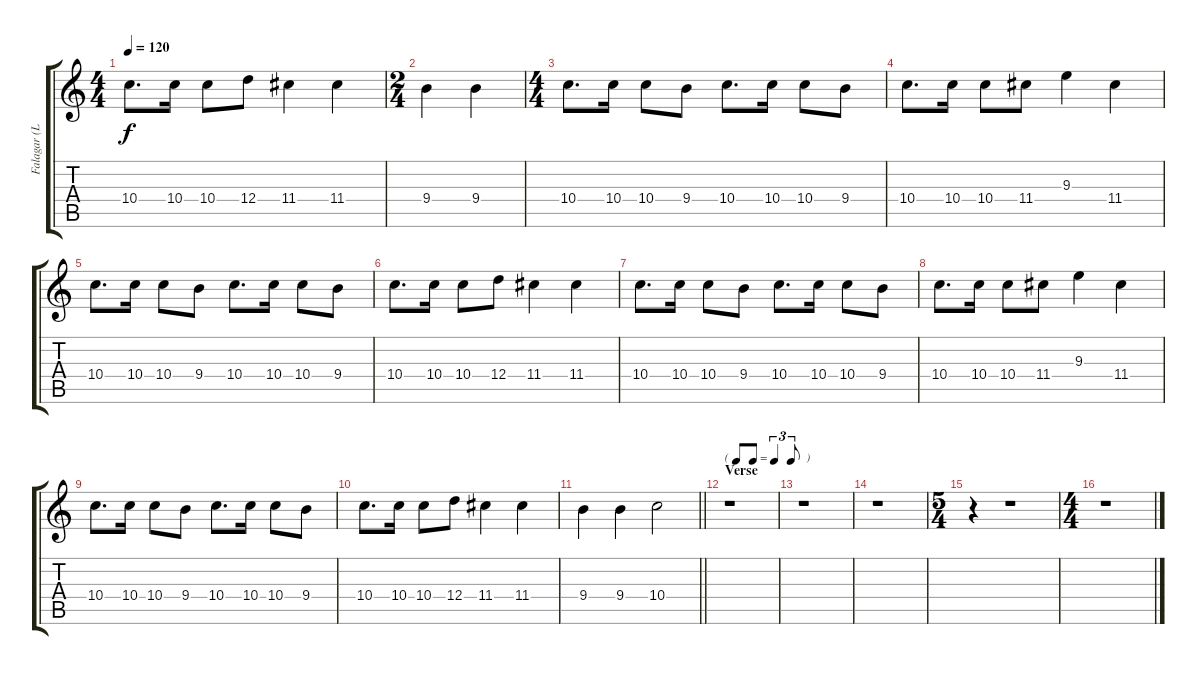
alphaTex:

\track ("Falagar (Lead)" "Falagar (L") {instrument distortionguitar}
\staff {score tabs}
\tuning (E4 B3 G3 D3 A2 E2) {hide}
\ts (4 4)
\tempo 120
\clef g2
\ks c
10.4.8{d dy f} 10.4.16 10.4.8 12.4.8 11.4.4 11.4.4 |
\ts (2 4)
9.4.4 9.4.4 |
\ts (4 4)
10.4.8{d} 10.4.16 10.4.8 9.4.8 10.4.8{d} 10.4.16 10.4.8 9.4.8 |
10.4.8{d} 10.4.16 10.4.8 11.4.8 9.3.4 11.4.4 |
10.4.8{d} 10.4.16 10.4.8 9.4.8 10.4.8{d} 10.4.16 10.4.8 9.4.8 |
10.4.8{d} 10.4.16 10.4.8 12.4.8 11.4.4 11.4.4 |
10.4.8{d} 10.4.16 10.4.8 9.4.8 10.4.8{d} 10.4.16 10.4.8 9.4.8 |
10.4.8{d} 10.4.16 10.4.8 11.4.8 9.3.4 11.4.4 |
10.4.8{d} 10.4.16 10.4.8 9.4.8 10.4.8{d} 10.4.16 10.4.8 9.4.8 |
10.4.8{d} 10.4.16 10.4.8 12.4.8 11.4.4 11.4.4 |
\barLineRight lightlight
9.4.4 9.4.4 10.4.2 |
\tf triplet8th
\section ("" "Verse")
r.1 |
r.1 |
r.1 |
\ts (5 4)
r.4 r.1 |
\ts (4 4)
r.1
